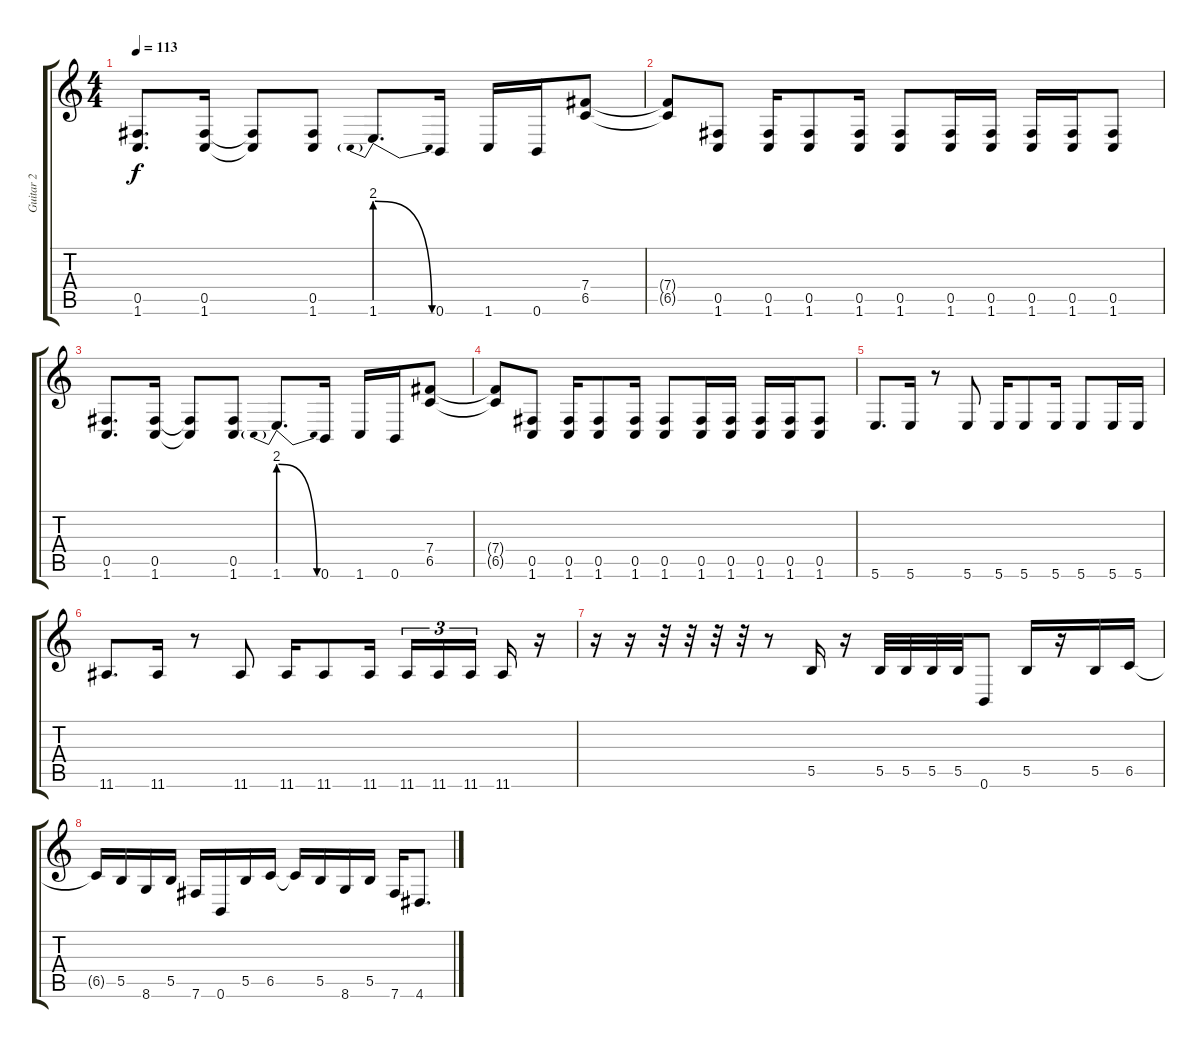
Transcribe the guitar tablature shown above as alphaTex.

\track ("Guitar 2" "Guitar 2") {instrument overdrivenguitar}
\staff {score tabs}
\tuning (Db4 Ab3 E3 B2 Gb2 B1) {hide}
\ts (4 4)
\tempo 113
\clef g2
\ks c
(0.5 1.6).8{d dy f} (0.5 1.6).16 (0.5{t} 1.6{t}).8 (0.5 1.6).8 1.6{be (prebendrelease 0 8 60 0)}.8{d} 0.6.16 1.6.16 0.6.16 (7.4 6.5).8 |
(7.4{t} 6.5{t}).8 (0.5 1.6).8 (0.5 1.6).16 (0.5 1.6).8 (0.5 1.6).16 (0.5 1.6).8 (0.5 1.6).16 (0.5 1.6).16 (0.5 1.6).16 (0.5 1.6).16 (0.5 1.6).8 |
(0.5 1.6).8{d} (0.5 1.6).16 (0.5{t} 1.6{t}).8 (0.5 1.6).8 1.6{be (prebendrelease 0 8 60 0)}.8{d} 0.6.16 1.6.16 0.6.16 (7.4 6.5).8 |
(7.4{t} 6.5{t}).8 (0.5 1.6).8 (0.5 1.6).16 (0.5 1.6).8 (0.5 1.6).16 (0.5 1.6).8 (0.5 1.6).16 (0.5 1.6).16 (0.5 1.6).16 (0.5 1.6).16 (0.5 1.6).8 |
5.6.8{d} 5.6.16 r.8 5.6.8 5.6.16 5.6.8 5.6.16 5.6.8 5.6.16 5.6.16 |
11.6.8{d} 11.6.16 r.8 11.6.8 11.6.16 11.6.8 11.6.16 11.6.16{tu (3 2)} 11.6.16{tu (3 2)} 11.6.16{tu (3 2) beam splitsecondary} 11.6.16 r.16 |
r.16 r.16 r.32 r.32 r.32 r.32 r.8 5.5.16 r.16 5.5.32 5.5.32 5.5.32 5.5.32 0.6.8 5.5.16 r.16 5.5.16 6.5.16 |
6.5{t}.16 5.5.16 8.6.16 5.5.16 7.6.16 0.6.16 5.5.16 6.5.16 6.5{t}.16 5.5.16 8.6.16 5.5.16 7.6.16 4.6.8{d}
